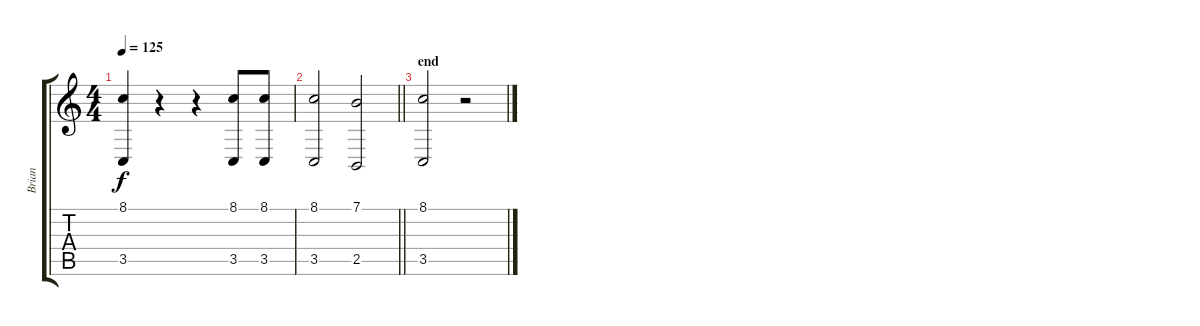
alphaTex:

\track ("Brian" "Brian") {instrument oboe}
\staff {score tabs}
\tuning (E4 B3 G3 D3 A2 E2) {hide}
\ts (4 4)
\tempo 125
\clef g2
\ks c
(8.1{t} 3.5{t}).4{dy f} r.4 r.4 (8.1 3.5).8 (8.1 3.5).8 |
\barLineRight lightlight
(8.1 3.5).2 (7.1 2.5).2 |
\section ("" "end")
(8.1 3.5).2 r.2
